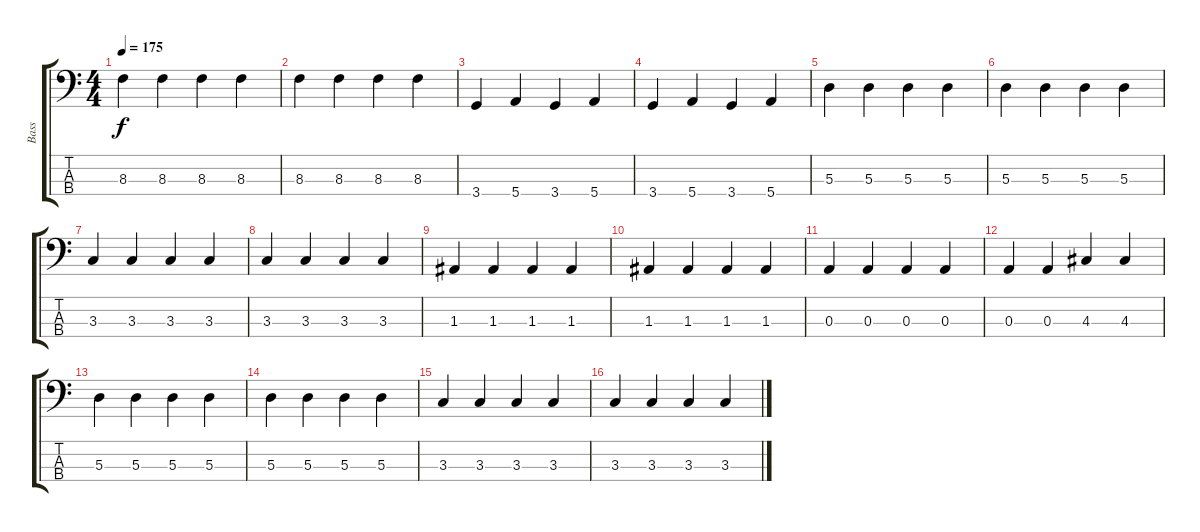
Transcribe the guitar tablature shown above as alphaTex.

\track ("Bass" "Bass") {instrument electricbasspick}
\staff {score tabs}
\tuning (G2 D2 A1 E1) {hide}
\ts (4 4)
\tempo 175
\clef f4
\ks c
8.3.4{dy f} 8.3.4 8.3.4 8.3.4 |
8.3.4 8.3.4 8.3.4 8.3.4 |
3.4.4 5.4.4 3.4.4 5.4.4 |
3.4.4 5.4.4 3.4.4 5.4.4 |
5.3.4 5.3.4 5.3.4 5.3.4 |
5.3.4 5.3.4 5.3.4 5.3.4 |
3.3.4 3.3.4 3.3.4 3.3.4 |
3.3.4 3.3.4 3.3.4 3.3.4 |
1.3.4 1.3.4 1.3.4 1.3.4 |
1.3.4 1.3.4 1.3.4 1.3.4 |
0.3.4 0.3.4 0.3.4 0.3.4 |
0.3.4 0.3.4 4.3.4 4.3.4 |
5.3.4 5.3.4 5.3.4 5.3.4 |
5.3.4 5.3.4 5.3.4 5.3.4 |
3.3.4 3.3.4 3.3.4 3.3.4 |
3.3.4 3.3.4 3.3.4 3.3.4
